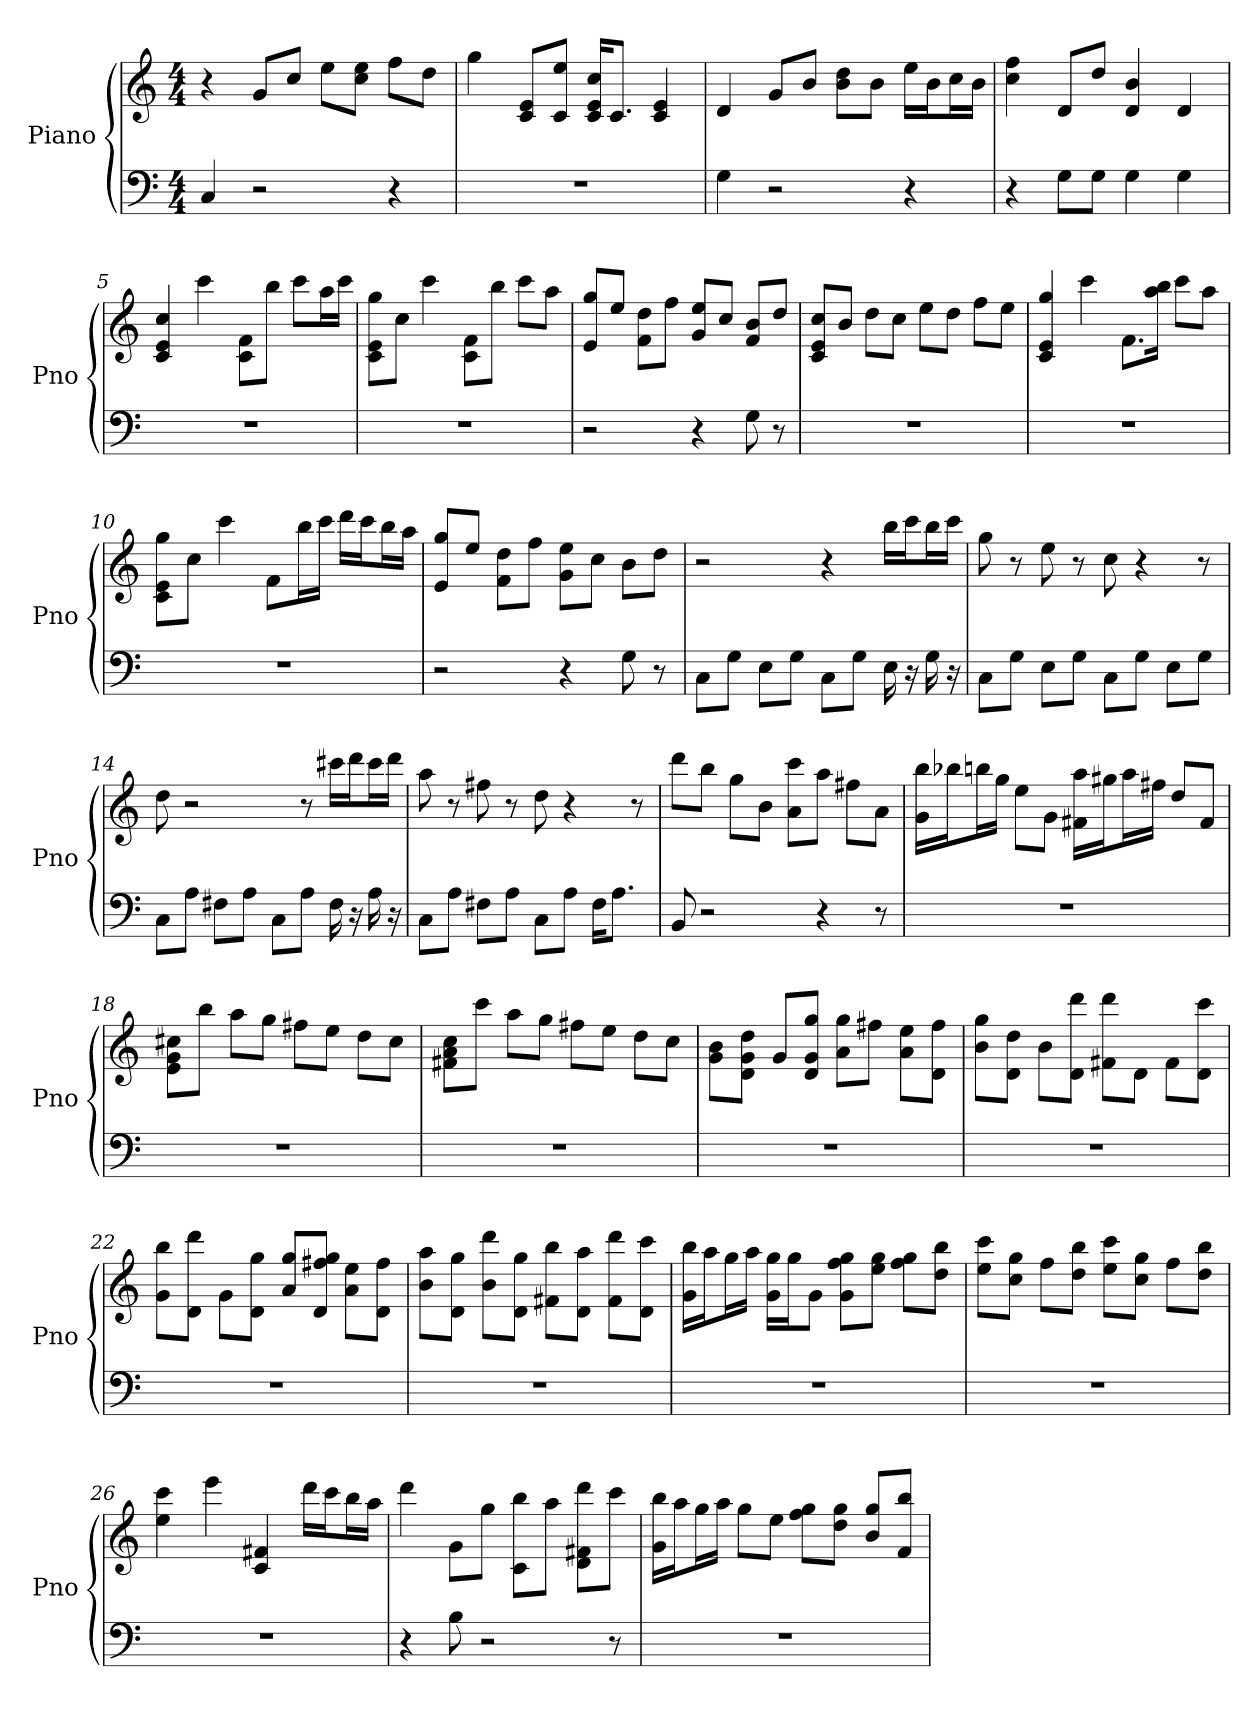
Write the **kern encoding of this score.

**kern	**kern
*part1	*part1
*staff2	*staff1
*I"Piano	*
*I'Pno	*
*clefF4	*clefG2
*k[]	*k[]
*C:	*C:
*M4/4	*M4/4
*MM122	*MM122
=1	=1
4C	4r
2r	8g/L
.	8cc/J
.	8ee\L
.	8cc\ 8ee\J
4r	8ff\L
.	8dd\J
=2	=2
1r	4gg
.	8c/ 8e/L
.	8c/ 8ee/J
.	16cc/ 16e/ 16c/KL
.	8.c/J
.	4e 4c
=3	=3
4G	4d
2r	8g/L
.	8b/J
.	8dd\ 8b\L
.	8b\J
4r	16ee\LL
.	16b\J
.	16cc\L
.	16b\JJ
=4	=4
4r	4cc 4ff
8G\L	8d/L
8G\J	8dd/J
4G	4b 4d
4G	4d
=5	=5
1r	4cc 4c 4e
.	4ccc
.	8f\ 8c\L
.	8bb\J
.	8ccc\L
.	16aa\L
.	16ccc\JJ
=6	=6
1r	8gg\ 8e\ 8c\L
.	8cc\J
.	4ccc
.	8f\ 8c\L
.	8bb\J
.	8ccc\L
.	8aa\J
=7	=7
2r	8e/ 8gg/L
.	8ee/J
.	8f\ 8dd\L
.	8ff\J
4r	8g/ 8ee/L
.	8cc/J
8G	8f/ 8b/L
8r	8dd/J
=8	=8
1r	8c/ 8cc/ 8e/L
.	8b/J
.	8dd\L
.	8cc\J
.	8ee\L
.	8dd\J
.	8ff\L
.	8ee\J
=9	=9
1r	4gg 4e 4c
.	4ccc
.	8.f\L
.	16aa\ 16bb\Jk
.	8ccc\L
.	8aa\J
=10	=10
1r	8gg\ 8e\ 8c\L
.	8cc\J
.	4ccc
.	8f\L
.	16bb\L
.	16ccc\JJ
.	16ddd\LL
.	16ccc\J
.	16bb\L
.	16aa\JJ
=11	=11
2r	8e/ 8gg/L
.	8ee/J
.	8f\ 8dd\L
.	8ff\J
4r	8ee\ 8g\L
.	8cc\J
8G	8b\L
8r	8dd\J
=12	=12
8C\L	2r
8G\J	.
8E\L	.
8G\J	.
8C\L	4r
8G\J	.
16E	16bb\LL
16r	16ccc\J
16G	16bb\L
16r	16ccc\JJ
=13	=13
8C\L	8gg
8G\J	8r
8E\L	8ee
8G\J	8r
8C\L	8cc
8G\J	4r
8E\L	.
8G\J	8r
=14	=14
8C\L	8dd
8A\J	2r
8F#\L	.
8A\J	.
8C\L	.
8A\J	8r
16F#	16ccc#\LL
16r	16ddd\J
16A	16ccc#\L
16r	16ddd\JJ
=15	=15
8C\L	8aa
8A\J	8r
8F#\L	8ff#
8A\J	8r
8C\L	8dd
8A\J	4r
16F#\KL	.
8.A\J	.
.	8r
=16	=16
8BB	8ddd\L
2r	8bb\J
.	8gg\L
.	8b\J
.	8ccc\ 8a\L
4r	8aa\J
.	8ff#\L
8r	8a\J
=17	=17
1r	16g\ 16bb\LL
.	16bb-\J
.	16bb\L
.	16gg\JJ
.	8ee\L
.	8g\J
.	16f#\ 16aa\LL
.	16gg#\J
.	16aa\L
.	16ff#\JJ
.	8dd/L
.	8f#/J
=18	=18
1r	8g\ 8e\ 8cc#\L
.	8bb\J
.	8aa\L
.	8gg\J
.	8ff#\L
.	8ee\J
.	8dd\L
.	8cc#\J
=19	=19
1r	8a\ 8cc\ 8f#\L
.	8ccc\J
.	8aa\L
.	8gg\J
.	8ff#\L
.	8ee\J
.	8dd\L
.	8cc\J
=20	=20
1r	8b\ 8g\L
.	8g\ 8d\ 8dd\J
.	8g/L
.	8d/ 8gg/ 8g/J
.	8gg\ 8a\L
.	8ff#\J
.	8ee\ 8a\L
.	8d\ 8ff#\J
=21	=21
1r	8gg\ 8b\L
.	8d\ 8dd\J
.	8b\L
.	8d\ 8ddd\J
.	8ddd\ 8f#\L
.	8d\J
.	8f#\L
.	8d\ 8ccc\J
=22	=22
1r	8bb\ 8g\L
.	8ddd\ 8d\J
.	8g\L
.	8d\ 8gg\J
.	8a/ 8gg/L
.	8gg/ 8ff#/ 8d/J
.	8a\ 8ee\L
.	8d\ 8ff#\J
=23	=23
1r	8aa\ 8b\L
.	8gg\ 8d\J
.	8ddd\ 8b\L
.	8gg\ 8d\J
.	8bb\ 8f#\L
.	8aa\ 8d\J
.	8ddd\ 8f#\L
.	8d\ 8ccc\J
=24	=24
1r	16g\ 16bb\LL
.	16aa\J
.	16gg\L
.	16aa\JJ
.	16gg\ 16g\LL
.	16gg\J
.	8g\J
.	8gg\ 8g\ 8ff\L
.	8ee\ 8gg\J
.	8ff\ 8gg\L
.	8bb\ 8dd\J
=25	=25
1r	8ee\ 8ccc\L
.	8gg\ 8cc\J
.	8ff\L
.	8dd\ 8bb\J
.	8ee\ 8ccc\L
.	8cc\ 8gg\J
.	8ff\L
.	8dd\ 8bb\J
=26	=26
1r	4ee 4ccc
.	4eee
.	4f# 4c
.	16ddd\LL
.	16ccc\J
.	16bb\L
.	16aa\JJ
=27	=27
4r	4ddd
8B	8g\L
2r	8gg\J
.	8bb\ 8c\L
.	8aa\J
.	8ddd\ 8f#\ 8d\L
8r	8ccc\J
=28	=28
1r	16bb\ 16g\LL
.	16aa\J
.	16gg\L
.	16aa\JJ
.	8gg\L
.	8ee\J
.	8ff\ 8gg\L
.	8dd\ 8gg\J
.	8b/ 8gg/L
.	8bb/ 8f/J
=	=
*-	*-
